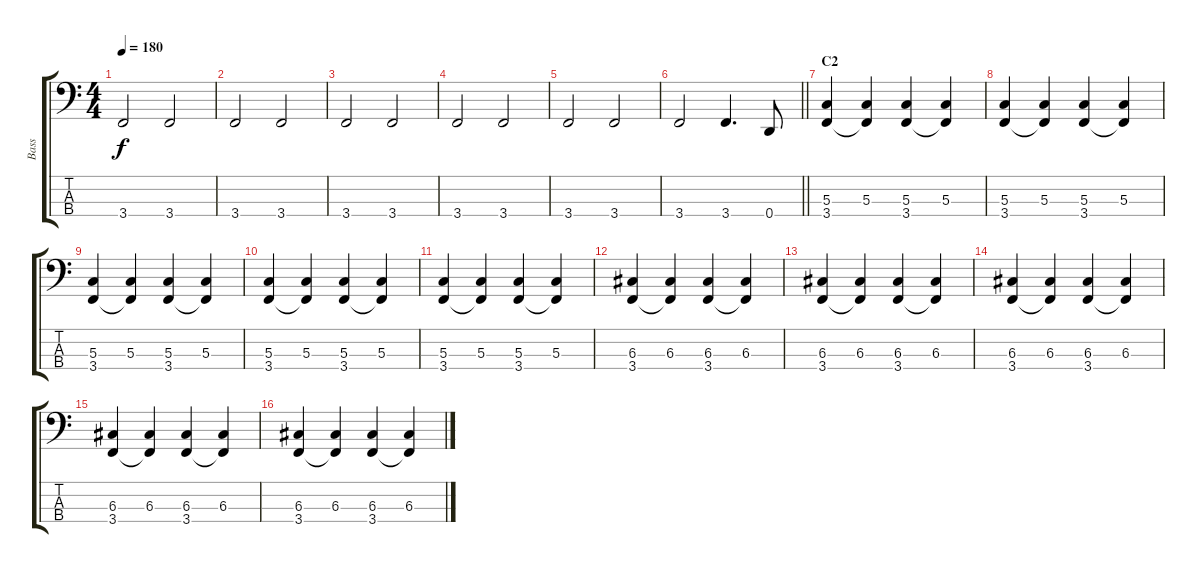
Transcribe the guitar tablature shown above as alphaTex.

\track ("Bass" "Bass") {instrument electricbasspick}
\staff {score tabs}
\tuning (F2 C2 G1 D1) {hide}
\ts (4 4)
\tempo 180
\clef f4
\ks c
3.4.2{dy f} 3.4.2 |
3.4.2 3.4.2 |
3.4.2 3.4.2 |
3.4.2 3.4.2 |
3.4.2 3.4.2 |
\barLineRight lightlight
3.4.2 3.4.4{d} 0.4.8 |
\section ("" "C2")
(5.3 3.4).4 (5.3 3.4{t}).4 (5.3 3.4).4 (5.3 3.4{t}).4 |
(5.3 3.4).4 (5.3 3.4{t}).4 (5.3 3.4).4 (5.3 3.4{t}).4 |
(5.3 3.4).4 (5.3 3.4{t}).4 (5.3 3.4).4 (5.3 3.4{t}).4 |
(5.3 3.4).4 (5.3 3.4{t}).4 (5.3 3.4).4 (5.3 3.4{t}).4 |
(5.3 3.4).4 (5.3 3.4{t}).4 (5.3 3.4).4 (5.3 3.4{t}).4 |
(6.3 3.4).4 (6.3 3.4{t}).4 (6.3 3.4).4 (6.3 3.4{t}).4 |
(6.3 3.4).4 (6.3 3.4{t}).4 (6.3 3.4).4 (6.3 3.4{t}).4 |
(6.3 3.4).4 (6.3 3.4{t}).4 (6.3 3.4).4 (6.3 3.4{t}).4 |
(6.3 3.4).4 (6.3 3.4{t}).4 (6.3 3.4).4 (6.3 3.4{t}).4 |
(6.3 3.4).4 (6.3 3.4{t}).4 (6.3 3.4).4 (6.3 3.4{t}).4
